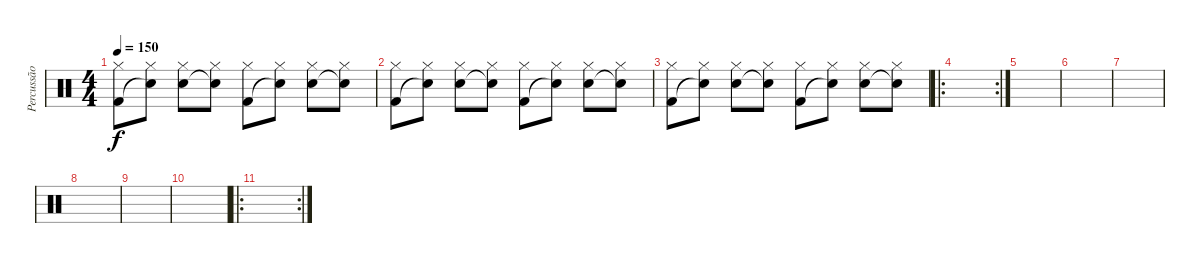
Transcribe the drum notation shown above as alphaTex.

\track ("Percussão" "Percussão") {instrument percussion}
\staff {score}
\articulation defaults
\ts (4 4)
\tempo 150
\clef neutral
\ks c
("Hi-Hat (closed)" "Kick (hit) 2").8{dy f} ("Hi-Hat (closed)" "Snare (hit) 2"{t}).8 ("Hi-Hat (closed)" "Electric Snare (hit)").8 ("Hi-Hat (closed)" "Snare (hit) 2"{t}).8 ("Hi-Hat (closed)" "Kick (hit) 2").8 ("Hi-Hat (closed)" "Snare (hit) 2"{t}).8 ("Hi-Hat (closed)" "Electric Snare (hit)").8 ("Hi-Hat (closed)" "Snare (hit) 2"{t}).8 |
("Hi-Hat (closed)" "Kick (hit) 2").8 ("Hi-Hat (closed)" "Snare (hit) 2"{t}).8 ("Hi-Hat (closed)" "Electric Snare (hit)").8 ("Hi-Hat (closed)" "Snare (hit) 2"{t}).8 ("Hi-Hat (closed)" "Kick (hit) 2").8 ("Hi-Hat (closed)" "Snare (hit) 2"{t}).8 ("Hi-Hat (closed)" "Electric Snare (hit)").8 ("Hi-Hat (closed)" "Snare (hit) 2"{t}).8 |
("Hi-Hat (closed)" "Kick (hit) 2").8 ("Hi-Hat (closed)" "Snare (hit) 2"{t}).8 ("Hi-Hat (closed)" "Electric Snare (hit)").8 ("Hi-Hat (closed)" "Snare (hit) 2"{t}).8 ("Hi-Hat (closed)" "Kick (hit) 2").8 ("Hi-Hat (closed)" "Snare (hit) 2"{t}).8 ("Hi-Hat (closed)" "Electric Snare (hit)").8 ("Hi-Hat (closed)" "Snare (hit) 2"{t}).8 |
\ro
\rc 2
|
|
|
|
|
|
|
\ro
\rc 2
